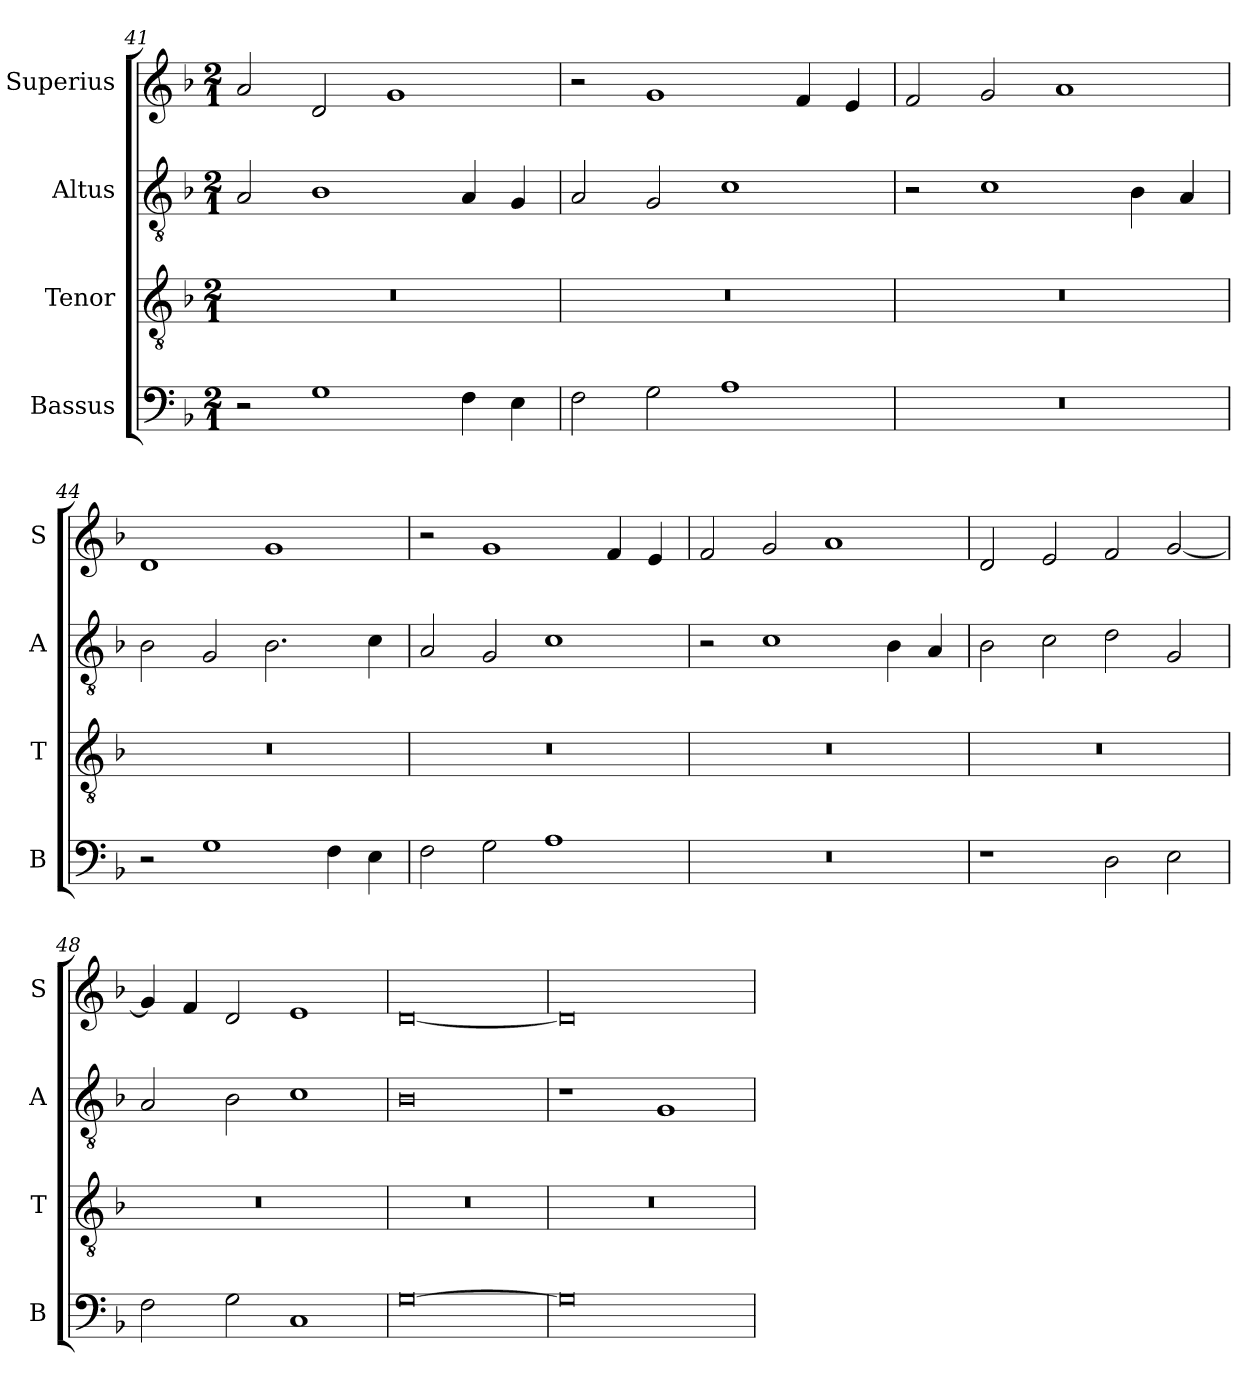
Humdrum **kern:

**kern	**kern	**kern	**kern
*part4	*part3	*part2	*part1
*staff4	*staff3	*staff2	*staff1
*I"Bassus	*I"Tenor	*I"Altus	*I"Superius
*I'B	*I'T	*I'A	*I'S
*clefF4	*clefGv2	*clefGv2	*clefG2
*k[b-]	*k[b-]	*k[b-]	*k[b-]
*M2/1	*M2/1	*M2/1	*M2/1
=41	=41	=41	=41
2r	0r	2A/	2a/
1G	.	1B-	2d/
.	.	.	1g
4F\	.	4A/	.
4E\	.	4G/	.
=42	=42	=42	=42
2F\	0r	2A/	2r
2G\	.	2G/	1g
1A	.	1c	.
.	.	.	4f/
.	.	.	4e/
=43	=43	=43	=43
0r	0r	2r	2f/
.	.	1c	2g/
.	.	.	1a
.	.	4B-\	.
.	.	4A/	.
=44	=44	=44	=44
2r	0r	2B-\	1d
1G	.	2G/	.
.	.	2.B-\	1g
4F\	.	.	.
4E\	.	4c\	.
=45	=45	=45	=45
2F\	0r	2A/	2r
2G\	.	2G/	1g
1A	.	1c	.
.	.	.	4f/
.	.	.	4e/
=46	=46	=46	=46
0r	0r	2r	2f/
.	.	1c	2g/
.	.	.	1a
.	.	4B-\	.
.	.	4A/	.
=47	=47	=47	=47
1r	0r	2B-\	2d/
.	.	2c\	2e/
2D\	.	2d\	2f/
2E\	.	2G/	[2g/
=48	=48	=48	=48
2F\	0r	2A/	4g/]
.	.	.	4f/
2G\	.	2B-\	2d/
1C	.	1c	1e
=49	=49	=49	=49
[0G	0r	0B-	[0d
=50	=50	=50	=50
0G]	0r	1r	0d]
.	.	1G	.
=	=	=	=
*-	*-	*-	*-
